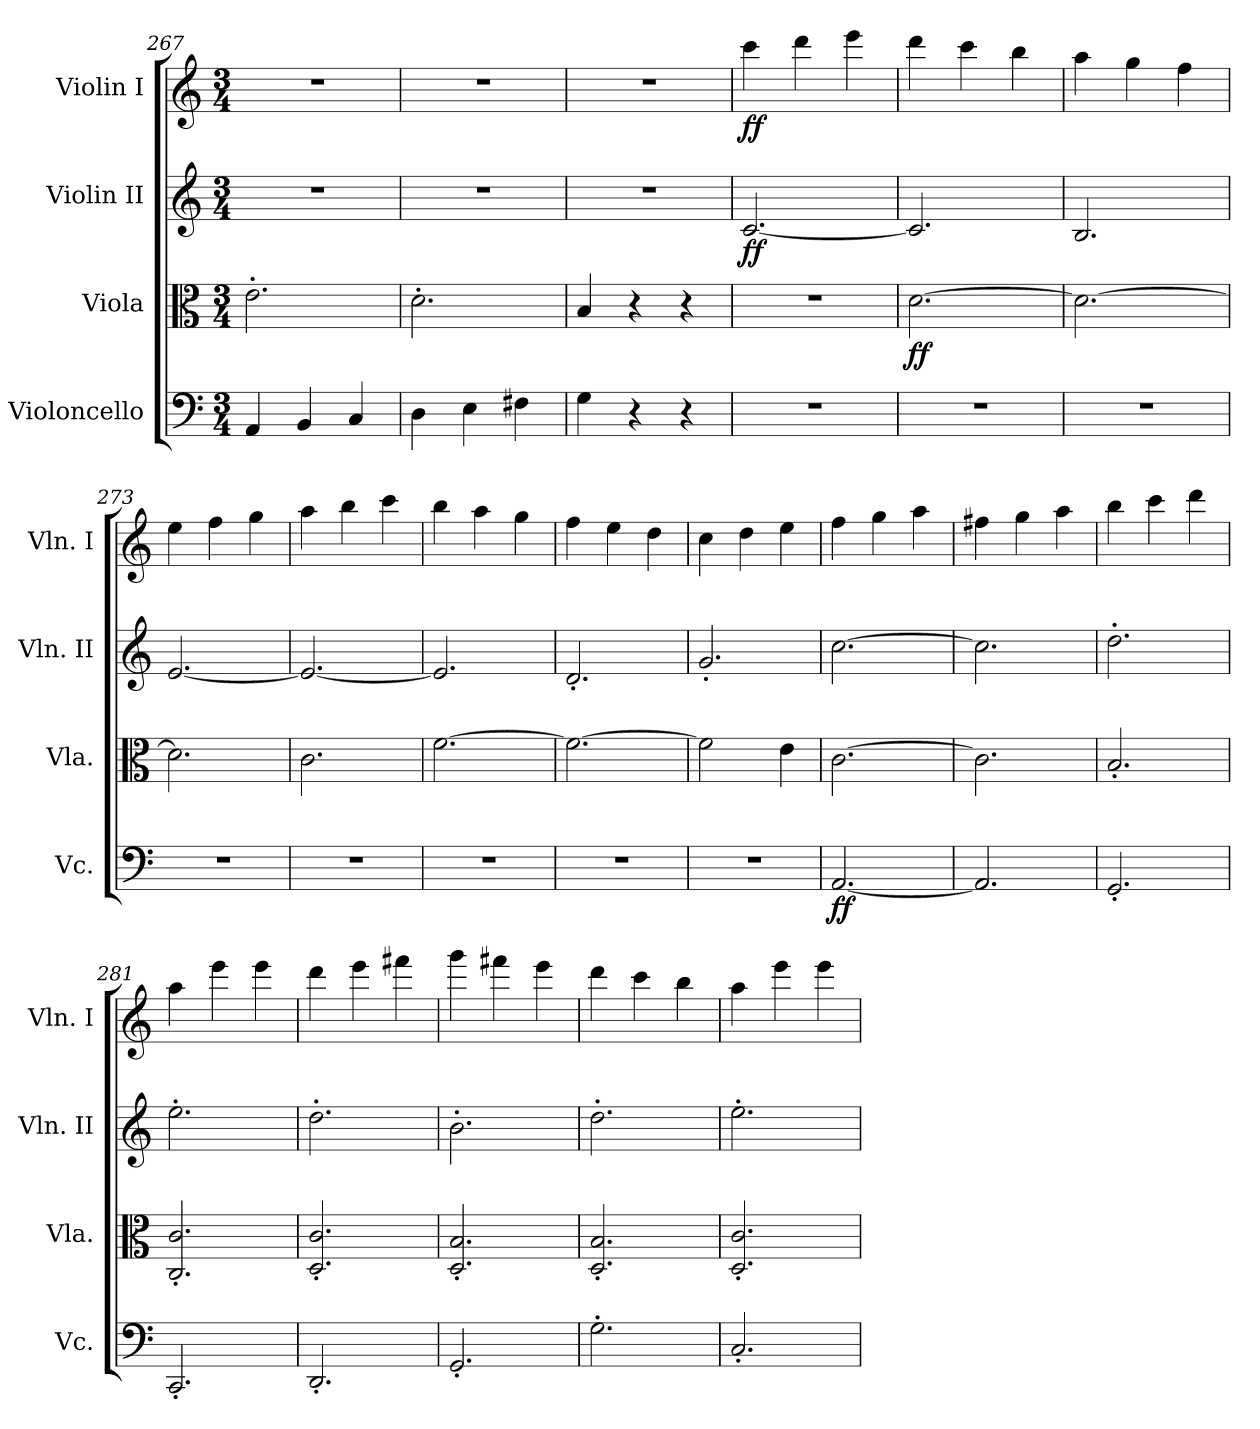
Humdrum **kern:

**kern	**dynam	**kern	**dynam	**kern	**dynam	**kern	**dynam
*part4	*part4	*part3	*part3	*part2	*part2	*part1	*part1
*staff4	*staff4	*staff3	*staff3	*staff2	*staff2	*staff1	*staff1
*I"Violoncello	*	*I"Viola	*	*I"Violin II	*	*I"Violin I	*
*I'Vc.	*	*I'Vla.	*	*I'Vln. II	*	*I'Vln. I	*
*clefF4	*	*clefC3	*	*clefG2	*	*clefG2	*
*k[]	*	*k[]	*	*k[]	*	*k[]	*
*C:	*	*C:	*	*C:	*	*C:	*
*M3/4	*	*M3/4	*	*M3/4	*	*M3/4	*
=267	=267	=267	=267	=267	=267	=267	=267
4AA/	.	2.e'\	.	2.r	.	2.r	.
4BB/	.	.	.	.	.	.	.
4C/	.	.	.	.	.	.	.
=268	=268	=268	=268	=268	=268	=268	=268
4D\	.	2.d'\	.	2.r	.	2.r	.
4E\	.	.	.	.	.	.	.
4F#X\	.	.	.	.	.	.	.
=269	=269	=269	=269	=269	=269	=269	=269
4G\	.	4B/	.	2.r	.	2.r	.
4r	.	4r	.	.	.	.	.
4r	.	4r	.	.	.	.	.
=270	=270	=270	=270	=270	=270	=270	=270
!	!	!	!	!	!LO:DY:b	!	!LO:DY:b
2.r	.	2.r	.	[2.c/	ff	4ccc\	ff
.	.	.	.	.	.	4ddd\	.
.	.	.	.	.	.	4eee\	.
=271	=271	=271	=271	=271	=271	=271	=271
!	!	!	!LO:DY:b	!	!	!	!
2.r	.	[2.d\	ff	2.c/]	.	4ddd\	.
.	.	.	.	.	.	4ccc\	.
.	.	.	.	.	.	4bb\	.
=272	=272	=272	=272	=272	=272	=272	=272
2.r	.	2.d\_	.	2.B/	.	4aa\	.
.	.	.	.	.	.	4gg\	.
.	.	.	.	.	.	4ff\	.
=273	=273	=273	=273	=273	=273	=273	=273
2.r	.	2.d\]	.	[2.e/	.	4ee\	.
.	.	.	.	.	.	4ff\	.
.	.	.	.	.	.	4gg\	.
=274	=274	=274	=274	=274	=274	=274	=274
2.r	.	2.c\	.	2.e/_	.	4aa\	.
.	.	.	.	.	.	4bb\	.
.	.	.	.	.	.	4ccc\	.
=275	=275	=275	=275	=275	=275	=275	=275
2.r	.	[2.f\	.	2.e/]	.	4bb\	.
.	.	.	.	.	.	4aa\	.
.	.	.	.	.	.	4gg\	.
=276	=276	=276	=276	=276	=276	=276	=276
2.r	.	2.f\_	.	2.d'/	.	4ff\	.
.	.	.	.	.	.	4ee\	.
.	.	.	.	.	.	4dd\	.
=277	=277	=277	=277	=277	=277	=277	=277
2.r	.	2f\]	.	2.g'/	.	4cc\	.
.	.	.	.	.	.	4dd\	.
.	.	4e\	.	.	.	4ee\	.
=278	=278	=278	=278	=278	=278	=278	=278
!	!LO:DY:b	!	!	!	!	!	!
[2.AA/	ff	[2.c\	.	[2.cc\	.	4ff\	.
.	.	.	.	.	.	4gg\	.
.	.	.	.	.	.	4aa\	.
=279	=279	=279	=279	=279	=279	=279	=279
2.AA/]	.	2.c\]	.	2.cc\]	.	4ff#X\	.
.	.	.	.	.	.	4gg\	.
.	.	.	.	.	.	4aa\	.
=280	=280	=280	=280	=280	=280	=280	=280
2.GG'/	.	2.B'/	.	2.dd'\	.	4bb\	.
.	.	.	.	.	.	4ccc\	.
.	.	.	.	.	.	4ddd\	.
=281	=281	=281	=281	=281	=281	=281	=281
2.CC'/	.	2.C/' 2.c/'	.	2.ee'\	.	4aa\	.
.	.	.	.	.	.	4eee\	.
.	.	.	.	.	.	4eee\	.
=282	=282	=282	=282	=282	=282	=282	=282
2.DD'/	.	2.D/' 2.c/'	.	2.dd'\	.	4ddd\	.
.	.	.	.	.	.	4eee\	.
.	.	.	.	.	.	4fff#X\	.
=283	=283	=283	=283	=283	=283	=283	=283
2.GG'/	.	2.D/' 2.B/'	.	2.b'\	.	4ggg\	.
.	.	.	.	.	.	4fff#X\	.
.	.	.	.	.	.	4eee\	.
=284	=284	=284	=284	=284	=284	=284	=284
2.G'\	.	2.D/' 2.B/'	.	2.dd'\	.	4ddd\	.
.	.	.	.	.	.	4ccc\	.
.	.	.	.	.	.	4bb\	.
=285	=285	=285	=285	=285	=285	=285	=285
2.C'/	.	2.D/' 2.c/'	.	2.ee'\	.	4aa\	.
.	.	.	.	.	.	4eee\	.
.	.	.	.	.	.	4eee\	.
=	=	=	=	=	=	=	=
*-	*-	*-	*-	*-	*-	*-	*-
